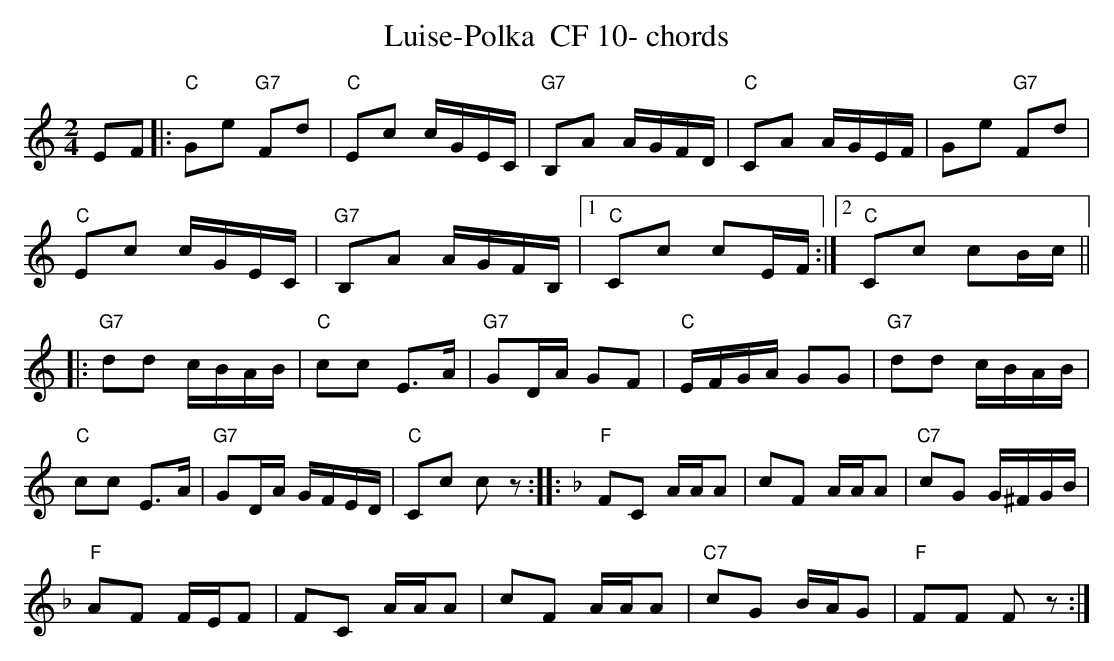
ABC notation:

X:1
T:Luise-Polka  CF 10- chords
M:2/4
L:1/16
K:Cmaj%%MIDI gchordon
E2F2 |: "C"G2e2 "G7"F2d2 | "C"E2c2 cGEC | "G7"B,2A2 AGFD | "C"C2A2 AGEF | G2e2 "G7"F2d2 |
"C"E2c2 cGEC | "G7"B,2A2 AGFB, |1 "C"C2c2 c2EF :|2 "C"C2c2 c2Bc ||
|: "G7"d2d2 cBAB | "C"c2c2 E3A | "G7"G2DA G2F2 | "C"EFGA G2G2 | "G7"d2d2 cBAB |
"C"c2c2 E3A | "G7"G2DA GFED | "C"C2c2 c2z2 :: [K:Fmaj] "F"F2C2 AAA2 | c2F2 AAA2 | "C7"c2G2 G^FGB |
"F"A2F2 FEF2 | F2C2 AAA2 | c2F2 AAA2 | "C7"c2G2 BAG2 | "F"F2F2 F2z2 :|
